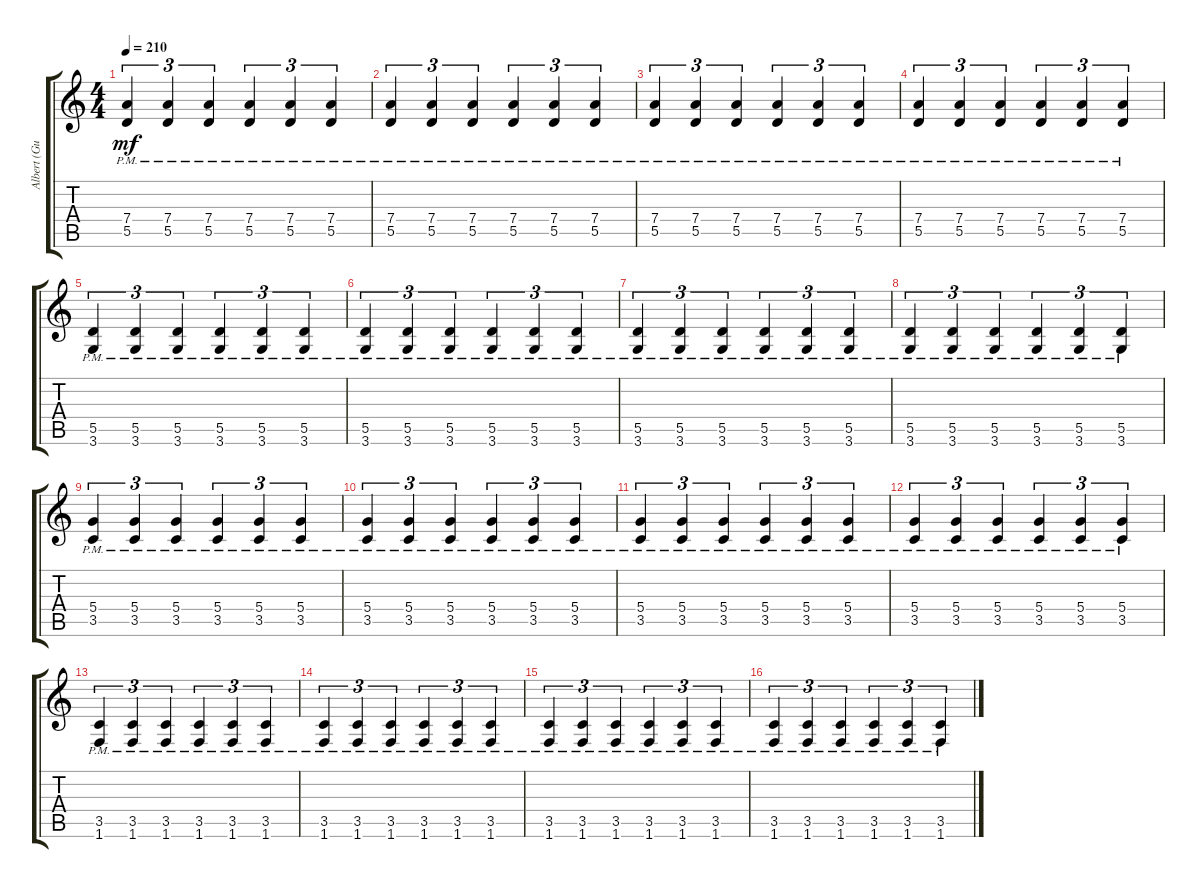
\track ("Albert (Guitar 2)" "Albert (Gu") {instrument acousticguitarsteel}
\staff {score tabs}
\tuning (E4 B3 G3 D3 A2 E2) {hide}
\ts (4 4)
\tempo 210
\clef g2
\ks c
(7.4{pm} 5.5{pm}).4{tu (3 2) dy mf} (7.4{pm} 5.5{pm}).4{tu (3 2)} (7.4{pm} 5.5{pm}).4{tu (3 2)} (7.4{pm} 5.5{pm}).4{tu (3 2)} (7.4{pm} 5.5{pm}).4{tu (3 2)} (7.4{pm} 5.5{pm}).4{tu (3 2)} |
(7.4{pm} 5.5{pm}).4{tu (3 2)} (7.4{pm} 5.5{pm}).4{tu (3 2)} (7.4{pm} 5.5{pm}).4{tu (3 2)} (7.4{pm} 5.5{pm}).4{tu (3 2)} (7.4{pm} 5.5{pm}).4{tu (3 2)} (7.4{pm} 5.5{pm}).4{tu (3 2)} |
(7.4{pm} 5.5{pm}).4{tu (3 2)} (7.4{pm} 5.5{pm}).4{tu (3 2)} (7.4{pm} 5.5{pm}).4{tu (3 2)} (7.4{pm} 5.5{pm}).4{tu (3 2)} (7.4{pm} 5.5{pm}).4{tu (3 2)} (7.4{pm} 5.5{pm}).4{tu (3 2)} |
(7.4{pm} 5.5{pm}).4{tu (3 2)} (7.4{pm} 5.5{pm}).4{tu (3 2)} (7.4{pm} 5.5{pm}).4{tu (3 2)} (7.4{pm} 5.5{pm}).4{tu (3 2)} (7.4{pm} 5.5{pm}).4{tu (3 2)} (7.4{pm} 5.5{pm}).4{tu (3 2)} |
(5.5{pm} 3.6{pm}).4{tu (3 2)} (5.5{pm} 3.6{pm}).4{tu (3 2)} (5.5{pm} 3.6{pm}).4{tu (3 2)} (5.5{pm} 3.6{pm}).4{tu (3 2)} (5.5{pm} 3.6{pm}).4{tu (3 2)} (5.5{pm} 3.6{pm}).4{tu (3 2)} |
(5.5{pm} 3.6{pm}).4{tu (3 2)} (5.5{pm} 3.6{pm}).4{tu (3 2)} (5.5{pm} 3.6{pm}).4{tu (3 2)} (5.5{pm} 3.6{pm}).4{tu (3 2)} (5.5{pm} 3.6{pm}).4{tu (3 2)} (5.5{pm} 3.6{pm}).4{tu (3 2)} |
(5.5{pm} 3.6{pm}).4{tu (3 2)} (5.5{pm} 3.6{pm}).4{tu (3 2)} (5.5{pm} 3.6{pm}).4{tu (3 2)} (5.5{pm} 3.6{pm}).4{tu (3 2)} (5.5{pm} 3.6{pm}).4{tu (3 2)} (5.5{pm} 3.6{pm}).4{tu (3 2)} |
(5.5{pm} 3.6{pm}).4{tu (3 2)} (5.5{pm} 3.6{pm}).4{tu (3 2)} (5.5{pm} 3.6{pm}).4{tu (3 2)} (5.5{pm} 3.6{pm}).4{tu (3 2)} (5.5{pm} 3.6{pm}).4{tu (3 2)} (5.5{pm} 3.6{pm}).4{tu (3 2)} |
(5.4{pm} 3.5{pm}).4{tu (3 2)} (5.4{pm} 3.5{pm}).4{tu (3 2)} (5.4{pm} 3.5{pm}).4{tu (3 2)} (5.4{pm} 3.5{pm}).4{tu (3 2)} (5.4{pm} 3.5{pm}).4{tu (3 2)} (5.4{pm} 3.5{pm}).4{tu (3 2)} |
(5.4{pm} 3.5{pm}).4{tu (3 2)} (5.4{pm} 3.5{pm}).4{tu (3 2)} (5.4{pm} 3.5{pm}).4{tu (3 2)} (5.4{pm} 3.5{pm}).4{tu (3 2)} (5.4{pm} 3.5{pm}).4{tu (3 2)} (5.4{pm} 3.5{pm}).4{tu (3 2)} |
(5.4{pm} 3.5{pm}).4{tu (3 2)} (5.4{pm} 3.5{pm}).4{tu (3 2)} (5.4{pm} 3.5{pm}).4{tu (3 2)} (5.4{pm} 3.5{pm}).4{tu (3 2)} (5.4{pm} 3.5{pm}).4{tu (3 2)} (5.4{pm} 3.5{pm}).4{tu (3 2)} |
(5.4{pm} 3.5{pm}).4{tu (3 2)} (5.4{pm} 3.5{pm}).4{tu (3 2)} (5.4{pm} 3.5{pm}).4{tu (3 2)} (5.4{pm} 3.5{pm}).4{tu (3 2)} (5.4{pm} 3.5{pm}).4{tu (3 2)} (5.4{pm} 3.5{pm}).4{tu (3 2)} |
(3.5{pm} 1.6{pm}).4{tu (3 2)} (3.5{pm} 1.6{pm}).4{tu (3 2)} (3.5{pm} 1.6{pm}).4{tu (3 2)} (3.5{pm} 1.6{pm}).4{tu (3 2)} (3.5{pm} 1.6{pm}).4{tu (3 2)} (3.5{pm} 1.6{pm}).4{tu (3 2)} |
(3.5{pm} 1.6{pm}).4{tu (3 2)} (3.5{pm} 1.6{pm}).4{tu (3 2)} (3.5{pm} 1.6{pm}).4{tu (3 2)} (3.5{pm} 1.6{pm}).4{tu (3 2)} (3.5{pm} 1.6{pm}).4{tu (3 2)} (3.5{pm} 1.6{pm}).4{tu (3 2)} |
(3.5{pm} 1.6{pm}).4{tu (3 2)} (3.5{pm} 1.6{pm}).4{tu (3 2)} (3.5{pm} 1.6{pm}).4{tu (3 2)} (3.5{pm} 1.6{pm}).4{tu (3 2)} (3.5{pm} 1.6{pm}).4{tu (3 2)} (3.5{pm} 1.6{pm}).4{tu (3 2)} |
(3.5{pm} 1.6{pm}).4{tu (3 2)} (3.5{pm} 1.6{pm}).4{tu (3 2)} (3.5{pm} 1.6{pm}).4{tu (3 2)} (3.5{pm} 1.6{pm}).4{tu (3 2)} (3.5{pm} 1.6{pm}).4{tu (3 2)} (3.5{pm} 1.6{pm}).4{tu (3 2)}
